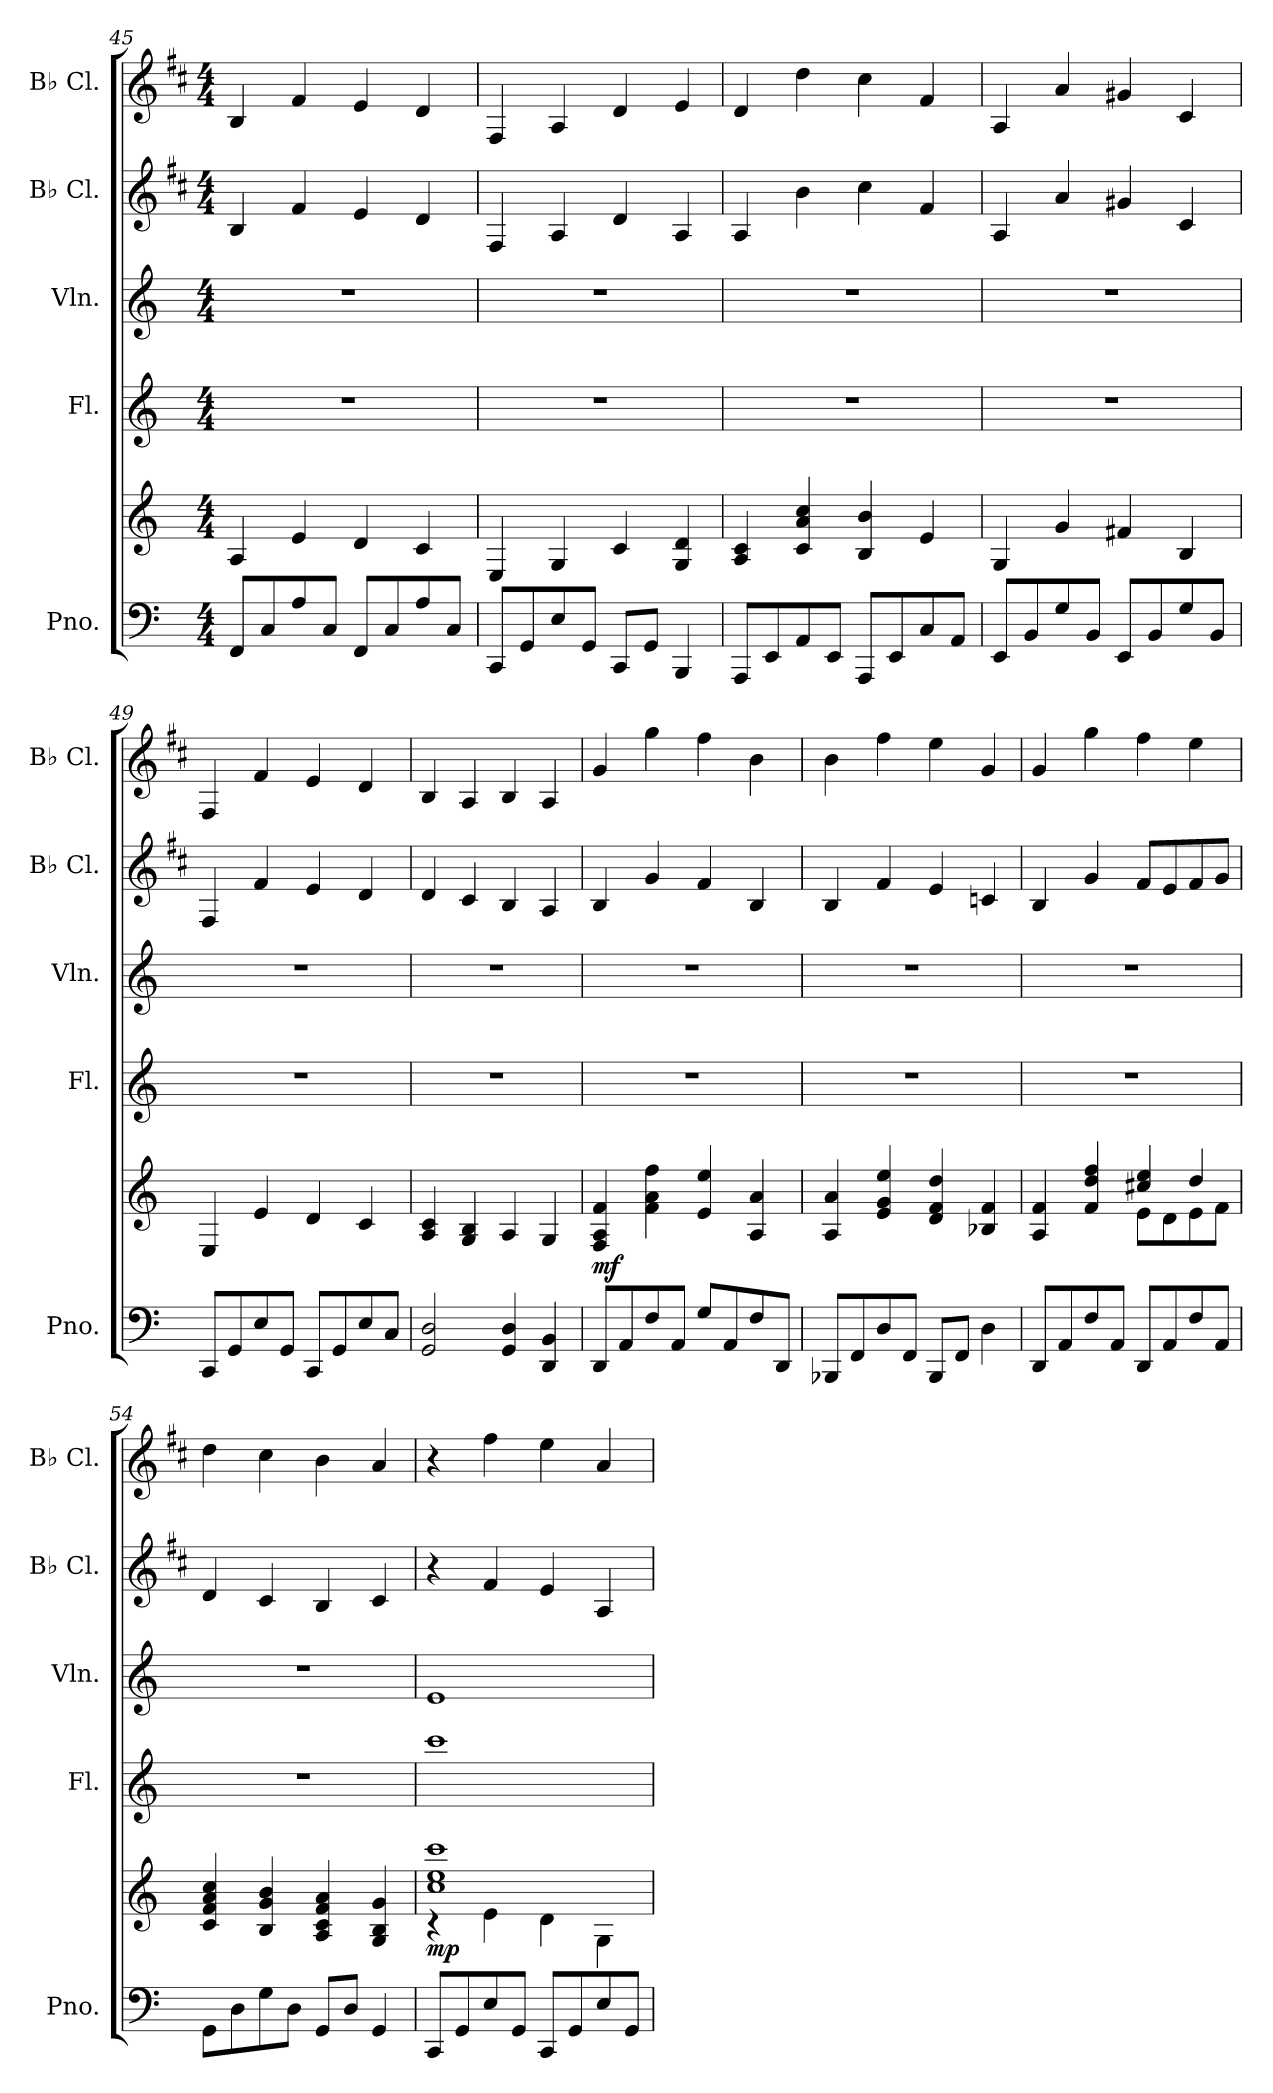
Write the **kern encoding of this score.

**kern	**kern	**dynam	**kern	**kern	**kern	**kern
*part5	*part5	*part5	*part4	*part3	*part2	*part1
*staff6	*staff5	*staff5/6	*staff4	*staff3	*staff2	*staff1
*I"Pno.	*	*	*I"Fl.	*I"Vln.	*I"B♭ Cl.	*I"B♭ Cl.
*I'Pno.	*	*	*I'Fl.	*I'Vln.	*I'B♭ Cl.	*I'B♭ Cl.
*clefF4	*clefG2	*	*clefG2	*clefG2	*clefG2	*clefG2
*	*	*	*	*	*ITrd1c2	*ITrd1c2
*k[]	*k[]	*	*k[]	*k[]	*k[]	*k[]
*C:	*C:	*	*C:	*C:	*C:	*C:
*M4/4	*M4/4	*	*M4/4	*M4/4	*M4/4	*M4/4
=45	=45	=45	=45	=45	=45	=45
8FF/L	4A/	.	1r	1r	4A/	4A/
8C/	.	.	.	.	.	.
8A/	4e/	.	.	.	4e/	4e/
8C/J	.	.	.	.	.	.
8FF/L	4d/	.	.	.	4d/	4d/
8C/	.	.	.	.	.	.
8A/	4c/	.	.	.	4c/	4c/
8C/J	.	.	.	.	.	.
!!LO:PB:g=z
=46	=46	=46	=46	=46	=46	=46
8CC/L	4E/	.	1r	1r	4E/	4E/
8GG/	.	.	.	.	.	.
8E/	4G/	.	.	.	4G/	4G/
8GG/J	.	.	.	.	.	.
8CC/L	4c/	.	.	.	4c/	4c/
8GG/J	.	.	.	.	.	.
4BBB/	4G/ 4d/	.	.	.	4G/	4d/
=47	=47	=47	=47	=47	=47	=47
8AAA/L	4A/ 4c/	.	1r	1r	4G/	4c/
8EE/	.	.	.	.	.	.
8AA/	4c/ 4a/ 4cc/	.	.	.	4a\	4cc\
8EE/J	.	.	.	.	.	.
8AAA/L	4B/ 4b/	.	.	.	4b\	4b\
8EE/	.	.	.	.	.	.
8C/	4e/	.	.	.	4e/	4e/
8AA/J	.	.	.	.	.	.
=48	=48	=48	=48	=48	=48	=48
8EE/L	4G/	.	1r	1r	4G/	4G/
8BB/	.	.	.	.	.	.
8G/	4g/	.	.	.	4g/	4g/
8BB/J	.	.	.	.	.	.
8EE/L	4f#X/	.	.	.	4f#X/	4f#X/
8BB/	.	.	.	.	.	.
8G/	4B/	.	.	.	4B/	4B/
8BB/J	.	.	.	.	.	.
!!LO:LB:g=z
=49	=49	=49	=49	=49	=49	=49
8CC/L	4E/	.	1r	1r	4E/	4E/
8GG/	.	.	.	.	.	.
8E/	4e/	.	.	.	4e/	4e/
8GG/J	.	.	.	.	.	.
8CC/L	4d/	.	.	.	4d/	4d/
8GG/	.	.	.	.	.	.
8E/	4c/	.	.	.	4c/	4c/
8C/J	.	.	.	.	.	.
=50	=50	=50	=50	=50	=50	=50
2GG/ 2D/	4A/ 4c/	.	1r	1r	4c/	4A/
.	4G/ 4B/	.	.	.	4B/	4G/
4GG/ 4D/	4A/	.	.	.	4A/	4A/
4DD/ 4BB/	4G/	.	.	.	4G/	4G/
=51	=51	=51	=51	=51	=51	=51
!	!	!LO:DY:b	!	!	!	!
8DD/L	4F/ 4A/ 4f/	mf	1r	1r	4A/	4f/
8AA/	.	.	.	.	.	.
8F/	4f\ 4a\ 4ff\	.	.	.	4f/	4ff\
8AA/J	.	.	.	.	.	.
8G/L	4e/ 4ee/	.	.	.	4e/	4ee\
8AA/	.	.	.	.	.	.
8F/	4A/ 4a/	.	.	.	4A/	4a\
8DD/J	.	.	.	.	.	.
!!LO:PB:g=z
=52	=52	=52	=52	=52	=52	=52
8BBB-X/L	4A/ 4a/	.	1r	1r	4A/	4a\
8FF/	.	.	.	.	.	.
8D/	4e/ 4g/ 4ee/	.	.	.	4e/	4ee\
8FF/J	.	.	.	.	.	.
8BBB-/L	4d/ 4f/ 4dd/	.	.	.	4d/	4dd\
8FF/J	.	.	.	.	.	.
4D\	4B-X/ 4f/	.	.	.	4B-X/	4f/
=53	=53	=53	=53	=53	=53	=53
*	*^	*	*	*	*	*
8DD/L	4A/ 4f/	2ryy	.	1r	1r	4A/	4f/
8AA/	.	.	.	.	.	.	.
8F/	4f/ 4dd/ 4ff/	.	.	.	.	4f/	4ff\
8AA/J	.	.	.	.	.	.	.
8DD/L	4cc#X/ 4ee/	8e\L	.	.	.	8e/L	4ee\
8AA/	.	8d\	.	.	.	8d/	.
8F/	4dd/	8e\	.	.	.	8e/	4dd\
8AA/J	.	8f\J	.	.	.	8f/J	.
*	*v	*v	*	*	*	*	*
=54	=54	=54	=54	=54	=54	=54
8GG\L	4c/ 4f/ 4a/ 4cc/	.	1r	1r	4c/	4cc\
8D\	.	.	.	.	.	.
8G\	4B/ 4g/ 4b/	.	.	.	4B/	4b\
8D\J	.	.	.	.	.	.
8GG/L	4A/ 4c/ 4f/ 4a/	.	.	.	4A/	4a\
8D/J	.	.	.	.	.	.
4GG/	4G/ 4B/ 4g/	.	.	.	4B/	4g/
!!LO:LB:g=z
=55	=55	=55	=55	=55	=55	=55
*	*^	*	*	*	*	*
!	!	!	!LO:DY:b	!	!	!	!
8CC/L	1cc 1ee 1ccc	4rc	mp	1ccc	1e	4r	4r
8GG/	.	.	.	.	.	.	.
8E/	.	4e\	.	.	.	4e/	4ee\
8GG/J	.	.	.	.	.	.	.
8CC/L	.	4d\	.	.	.	4d/	4dd\
8GG/	.	.	.	.	.	.	.
8E/	.	4G\	.	.	.	4G/	4g/
8GG/J	.	.	.	.	.	.	.
*	*v	*v	*	*	*	*	*
=	=	=	=	=	=	=
*-	*-	*-	*-	*-	*-	*-
